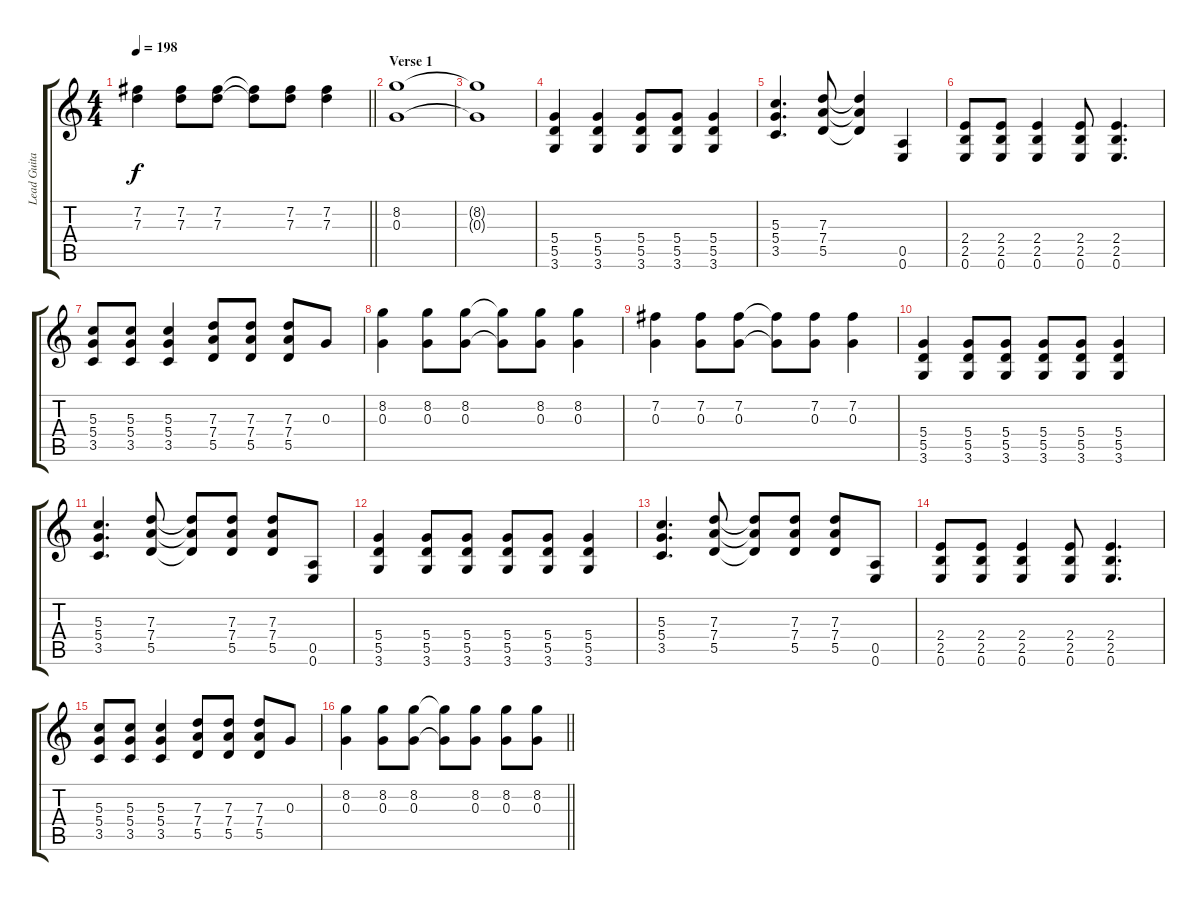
\track ("Lead Guitar" "Lead Guita") {instrument overdrivenguitar}
\staff {score tabs}
\tuning (E4 B3 G3 D3 A2 E2) {hide}
\ts (4 4)
\tempo 198
\clef g2
\barLineRight lightlight
\ks c
(7.2 7.3).4{dy f} (7.2 7.3).8 (7.2 7.3).8 (7.2{t} 7.3{t}).8 (7.2 7.3).8 (7.2 7.3).4 |
\section ("" "Verse 1")
(8.2 0.3).1 |
(8.2{t} 0.3{t}).1 |
(5.4 5.5 3.6).4 (5.4 5.5 3.6).4 (5.4 5.5 3.6).8 (5.4 5.5 3.6).8 (5.4 5.5 3.6).4 |
(5.3 5.4 3.5).4{d} (7.3 7.4 5.5).8 (7.3{t} 7.4{t} 5.5{t}).4 (0.5 0.6).4 |
(2.4 2.5 0.6).8 (2.4 2.5 0.6).8 (2.4 2.5 0.6).4 (2.4 2.5 0.6).8 (2.4 2.5 0.6).4{d} |
(5.3 5.4 3.5).8 (5.3 5.4 3.5).8 (5.3 5.4 3.5).4 (7.3 7.4 5.5).8 (7.3 7.4 5.5).8 (7.3 7.4 5.5).8 0.3.8 |
(8.2 0.3).4 (8.2 0.3).8 (8.2 0.3).8 (8.2{t} 0.3{t}).8 (8.2 0.3).8 (8.2 0.3).4 |
(7.2 0.3).4 (7.2 0.3).8 (7.2 0.3).8 (7.2{t} 0.3{t}).8 (7.2 0.3).8 (7.2 0.3).4 |
(5.4 5.5 3.6).4 (5.4 5.5 3.6).8 (5.4 5.5 3.6).8 (5.4 5.5 3.6).8 (5.4 5.5 3.6).8 (5.4 5.5 3.6).4 |
(5.3 5.4 3.5).4{d} (7.3 7.4 5.5).8 (7.3{t} 7.4{t} 5.5{t}).8 (7.3 7.4 5.5).8 (7.3 7.4 5.5).8 (0.5 0.6).8 |
(5.4 5.5 3.6).4 (5.4 5.5 3.6).8 (5.4 5.5 3.6).8 (5.4 5.5 3.6).8 (5.4 5.5 3.6).8 (5.4 5.5 3.6).4 |
(5.3 5.4 3.5).4{d} (7.3 7.4 5.5).8 (7.3{t} 7.4{t} 5.5{t}).8 (7.3 7.4 5.5).8 (7.3 7.4 5.5).8 (0.5 0.6).8 |
(2.4 2.5 0.6).8 (2.4 2.5 0.6).8 (2.4 2.5 0.6).4 (2.4 2.5 0.6).8 (2.4 2.5 0.6).4{d} |
(5.3 5.4 3.5).8 (5.3 5.4 3.5).8 (5.3 5.4 3.5).4 (7.3 7.4 5.5).8 (7.3 7.4 5.5).8 (7.3 7.4 5.5).8 0.3.8 |
\barLineRight lightlight
(8.2 0.3).4 (8.2 0.3).8 (8.2 0.3).8 (8.2{t} 0.3{t}).8 (8.2 0.3).8 (8.2 0.3).8 (8.2 0.3).8
